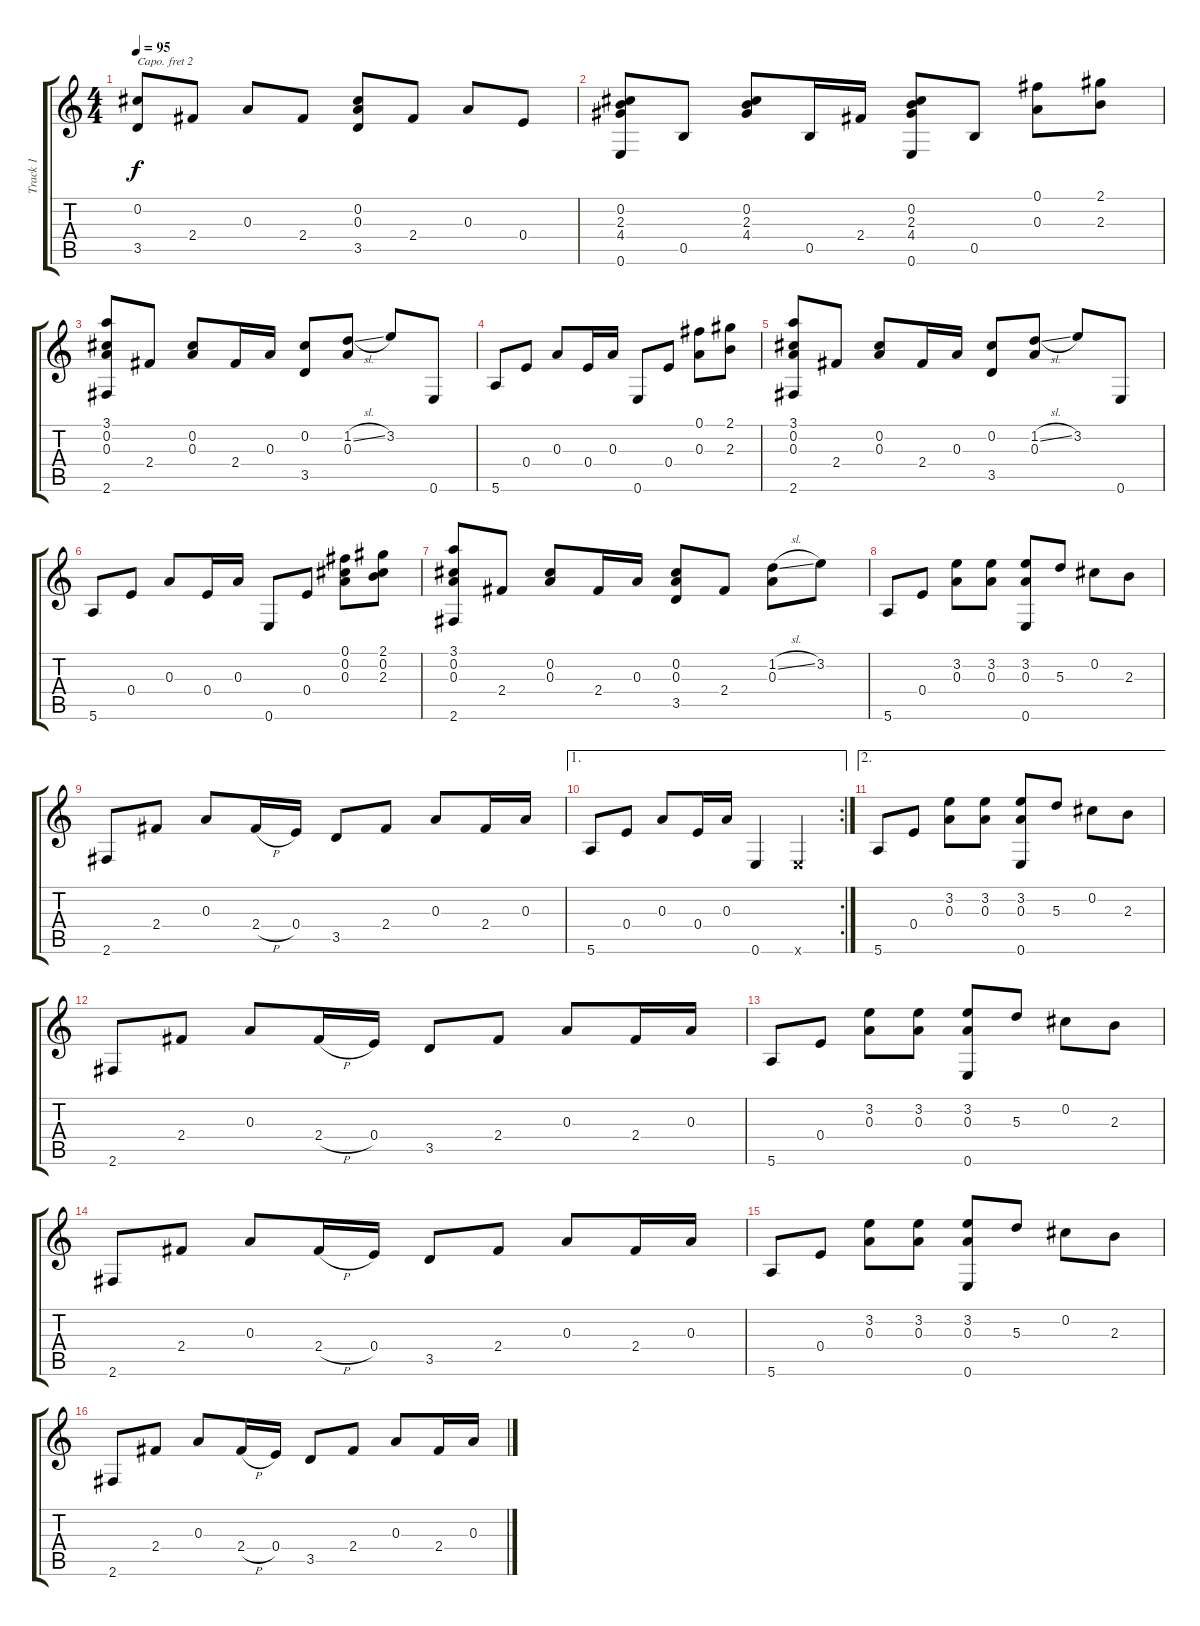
\track ("Track 1" "Track 1") {instrument acousticguitarsteel}
\staff {score tabs}
\capo 2
\tuning (E4 B3 G3 D3 A2 D2) {hide}
\ts (4 4)
\tempo 95
\clef g2
\ks c
(0.2 3.5).8{dy f} 2.4.8 0.3.8 2.4.8 (0.2 0.3 3.5).8 2.4.8 0.3.8 0.4.8 |
(0.2 2.3 4.4 0.6).8 0.5.8 (0.2 2.3 4.4).8 0.5.16 2.4.16 (0.2 2.3 4.4 0.6).8 0.5.8 (0.1 0.3).8 (2.1 2.3).8 |
(3.1 0.2 0.3 2.6).8 2.4.8 (0.2 0.3).8 2.4.16 0.3.16 (0.2 3.5).8 (1.2{sl} 0.3).8 3.2.8 0.6.8 |
5.6.8 0.4.8 0.3.8 0.4.16 0.3.16 0.6.8 0.4.8 (0.1 0.3).8 (2.1 2.3).8 |
(3.1 0.2 0.3 2.6).8 2.4.8 (0.2 0.3).8 2.4.16 0.3.16 (0.2 3.5).8 (1.2{sl} 0.3).8 3.2.8 0.6.8 |
5.6.8 0.4.8 0.3.8 0.4.16 0.3.16 0.6.8 0.4.8 (0.1 0.2 0.3).8 (2.1 0.2 2.3).8 |
(3.1 0.2 0.3 2.6).8 2.4.8 (0.2 0.3).8 2.4.16 0.3.16 (0.2 0.3 3.5).8 2.4.8 (1.2{sl} 0.3).8 3.2.8 |
5.6.8 0.4.8 (3.2 0.3).8 (3.2 0.3).8 (3.2 0.3 0.6).8 5.3.8 0.2.8 2.3.8 |
2.6.8 2.4.8 0.3.8 2.4{h}.16 0.4.16 3.5.8 2.4.8 0.3.8 2.4.16 0.3.16 |
\ae 1
\rc 2
5.6.8 0.4.8 0.3.8 0.4.16 0.3.16 0.6.4 0.6{x}.4 |
\ae 2
5.6.8 0.4.8 (3.2 0.3).8 (3.2 0.3).8 (3.2 0.3 0.6).8 5.3.8 0.2.8 2.3.8 |
2.6.8 2.4.8 0.3.8 2.4{h}.16 0.4.16 3.5.8 2.4.8 0.3.8 2.4.16 0.3.16 |
5.6.8 0.4.8 (3.2 0.3).8 (3.2 0.3).8 (3.2 0.3 0.6).8 5.3.8 0.2.8 2.3.8 |
2.6.8 2.4.8 0.3.8 2.4{h}.16 0.4.16 3.5.8 2.4.8 0.3.8 2.4.16 0.3.16 |
5.6.8 0.4.8 (3.2 0.3).8 (3.2 0.3).8 (3.2 0.3 0.6).8 5.3.8 0.2.8 2.3.8 |
2.6.8 2.4.8 0.3.8 2.4{h}.16 0.4.16 3.5.8 2.4.8 0.3.8 2.4.16 0.3.16
